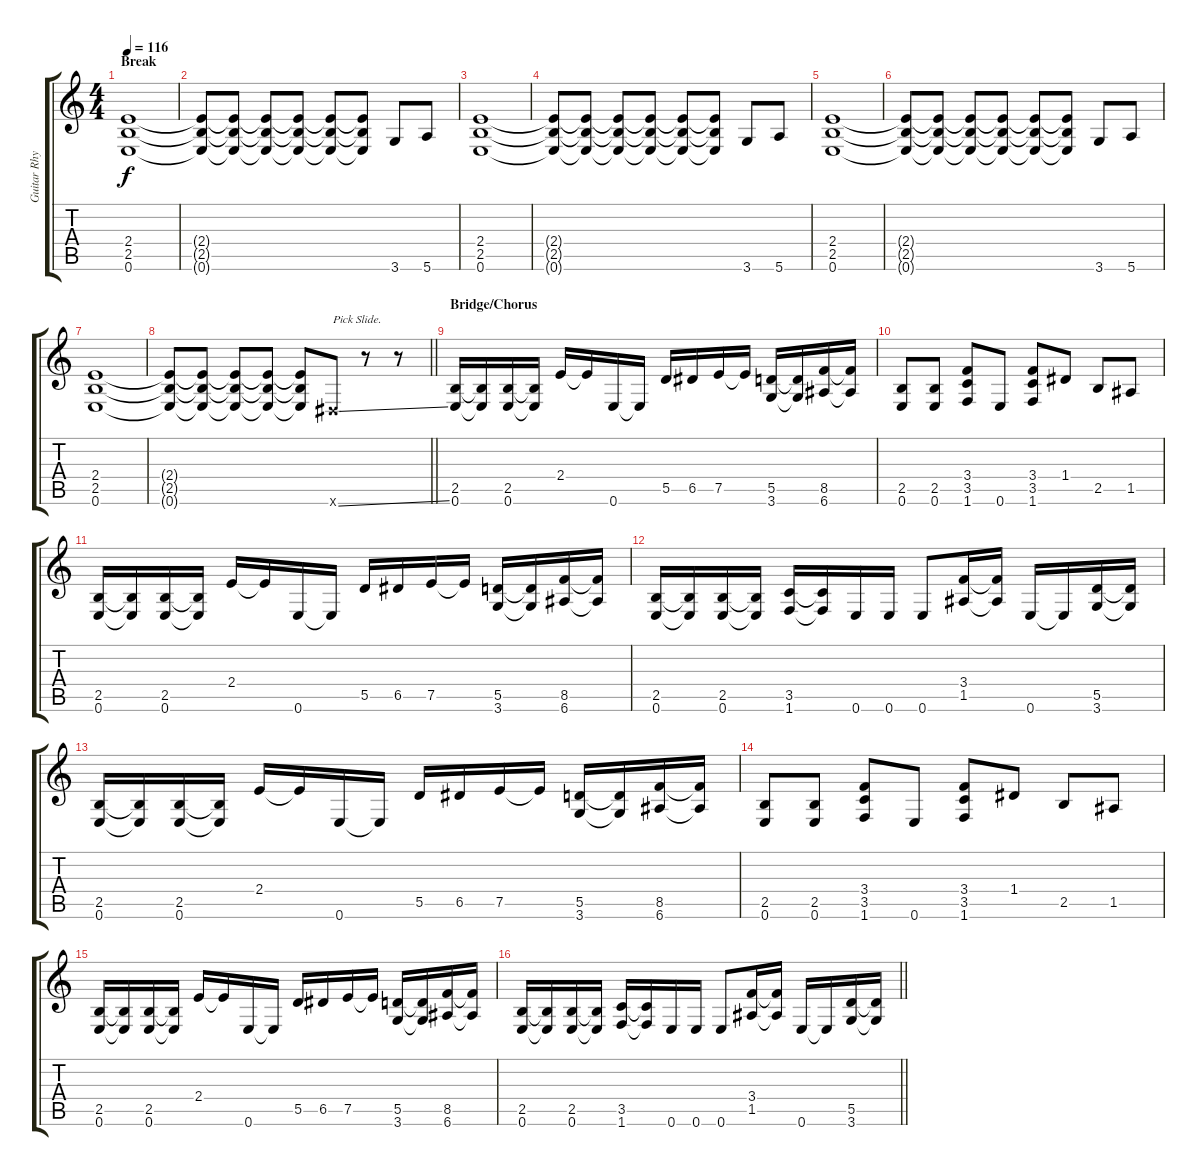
\track ("Guitar Rhythm" "Guitar Rhy") {instrument distortionguitar}
\staff {score tabs}
\tuning (E4 B3 G3 D3 A2 E2) {hide}
\ts (4 4)
\section ("" "Break")
\tempo 116
\clef g2
\ks c
(2.4 2.5 0.6).1{dy f} |
(2.4{t} 2.5{t} 0.6{t}).8 (2.4{t} 2.5{t} 0.6{t}).8 (2.4{t} 2.5{t} 0.6{t}).8 (2.4{t} 2.5{t} 0.6{t}).8 (2.4{t} 2.5{t} 0.6{t}).8 (2.4{t} 2.5{t} 0.6{t}).8 3.6.8 5.6.8 |
(2.4 2.5 0.6).1 |
(2.4{t} 2.5{t} 0.6{t}).8 (2.4{t} 2.5{t} 0.6{t}).8 (2.4{t} 2.5{t} 0.6{t}).8 (2.4{t} 2.5{t} 0.6{t}).8 (2.4{t} 2.5{t} 0.6{t}).8 (2.4{t} 2.5{t} 0.6{t}).8 3.6.8 5.6.8 |
(2.4 2.5 0.6).1 |
(2.4{t} 2.5{t} 0.6{t}).8 (2.4{t} 2.5{t} 0.6{t}).8 (2.4{t} 2.5{t} 0.6{t}).8 (2.4{t} 2.5{t} 0.6{t}).8 (2.4{t} 2.5{t} 0.6{t}).8 (2.4{t} 2.5{t} 0.6{t}).8 3.6.8 5.6.8 |
(2.4 2.5 0.6).1 |
\barLineRight lightlight
(2.4{t} 2.5{t} 0.6{t}).8 (2.4{t} 2.5{t} 0.6{t}).8 (2.4{t} 2.5{t} 0.6{t}).8 (2.4{t} 2.5{t} 0.6{t}).8 (2.4{t} 2.5{t} 0.6{t}).8 -1.6{ss x}.8{txt "Pick Slide."} r.8 r.8 |
\section ("" "Bridge/Chorus")
(2.5 0.6).16 (2.5{t} 0.6{t}).16 (2.5 0.6).16 (2.5{t} 0.6{t}).16 2.4.16 2.4{t}.16 0.6.16 0.6{t}.16 5.5.16 6.5.16 7.5.16 7.5{t}.16 (5.5 3.6).16 (5.5{t} 3.6{t}).16 (8.5 6.6).16 (8.5{t} 6.6{t}).16 |
(2.5 0.6).8 (2.5 0.6).8 (3.4 3.5 1.6).8 0.6.8 (3.4 3.5 1.6).8 1.4.8 2.5.8 1.5.8 |
(2.5 0.6).16 (2.5{t} 0.6{t}).16 (2.5 0.6).16 (2.5{t} 0.6{t}).16 2.4.16 2.4{t}.16 0.6.16 0.6{t}.16 5.5.16 6.5.16 7.5.16 7.5{t}.16 (5.5 3.6).16 (5.5{t} 3.6{t}).16 (8.5 6.6).16 (8.5{t} 6.6{t}).16 |
(2.5 0.6).16 (2.5{t} 0.6{t}).16 (2.5 0.6).16 (2.5{t} 0.6{t}).16 (3.5 1.6).16 (3.5{t} 1.6{t}).16 0.6.16 0.6.16 0.6.8 (3.4 1.5).16 (3.4{t} 1.5{t}).16 0.6.16 0.6{t}.16 (5.5 3.6).16 (5.5{t} 3.6{t}).16 |
(2.5 0.6).16 (2.5{t} 0.6{t}).16 (2.5 0.6).16 (2.5{t} 0.6{t}).16 2.4.16 2.4{t}.16 0.6.16 0.6{t}.16 5.5.16 6.5.16 7.5.16 7.5{t}.16 (5.5 3.6).16 (5.5{t} 3.6{t}).16 (8.5 6.6).16 (8.5{t} 6.6{t}).16 |
(2.5 0.6).8 (2.5 0.6).8 (3.4 3.5 1.6).8 0.6.8 (3.4 3.5 1.6).8 1.4.8 2.5.8 1.5.8 |
(2.5 0.6).16 (2.5{t} 0.6{t}).16 (2.5 0.6).16 (2.5{t} 0.6{t}).16 2.4.16 2.4{t}.16 0.6.16 0.6{t}.16 5.5.16 6.5.16 7.5.16 7.5{t}.16 (5.5 3.6).16 (5.5{t} 3.6{t}).16 (8.5 6.6).16 (8.5{t} 6.6{t}).16 |
\barLineRight lightlight
(2.5 0.6).16 (2.5{t} 0.6{t}).16 (2.5 0.6).16 (2.5{t} 0.6{t}).16 (3.5 1.6).16 (3.5{t} 1.6{t}).16 0.6.16 0.6.16 0.6.8 (3.4 1.5).16 (3.4{t} 1.5{t}).16 0.6.16 0.6{t}.16 (5.5 3.6).16 (5.5{t} 3.6{t}).16
